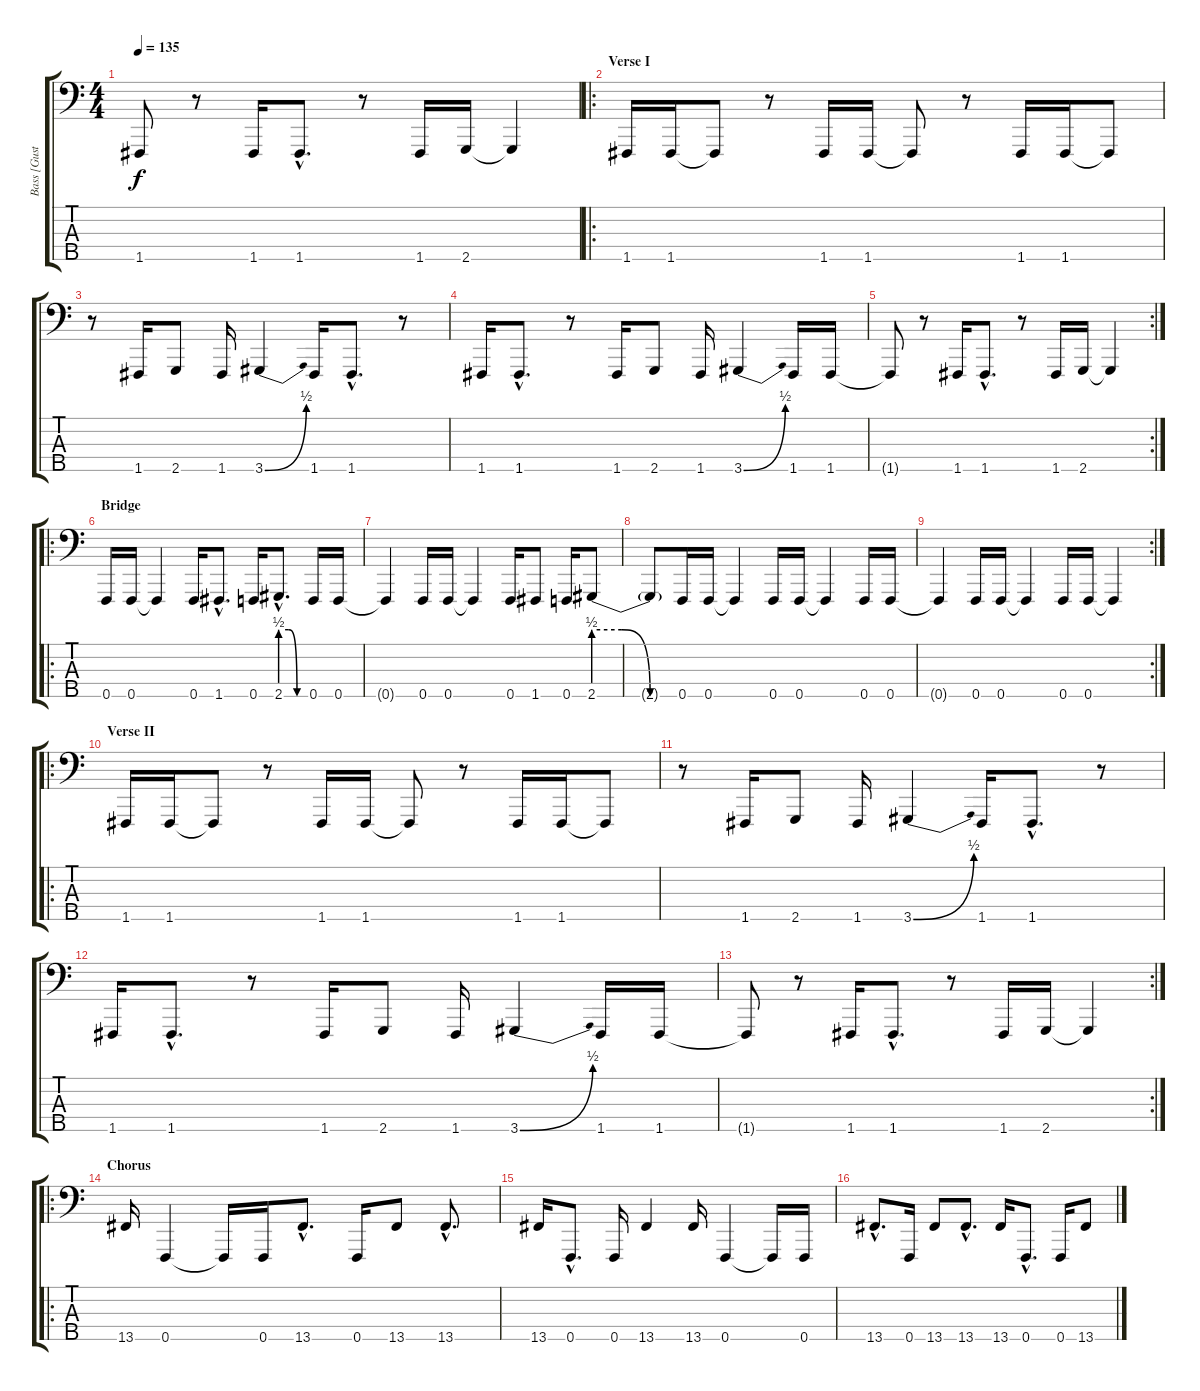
\track ("Bass [Gustaf Hielm]" "Bass [Gust") {instrument electricbasspick}
\staff {score tabs}
\tuning (Db2 Ab1 Eb1 Bb0 F0) {hide}
\ts (4 4)
\tempo 135
\clef f4
\ks c
1.5{t}.8{dy f} r.8 1.5.16 1.5{hac}.8{d} r.8 1.5.16 2.5.16 2.5{t}.4 |
\ro
\section ("" "Verse I")
1.5.16 1.5.16 1.5{t}.8 r.8 1.5.16 1.5.16 1.5{t}.8 r.8 1.5.16 1.5.16 1.5{t}.8 |
r.8 1.5.16 2.5.8 1.5.16 3.5{be (bend 0 0 60 2)}.4 1.5.16 1.5{hac}.8{d} r.8 |
1.5.16 1.5{hac}.8{d} r.8 1.5.16 2.5.8 1.5.16 3.5{be (bend 0 0 60 2)}.4 1.5.16 1.5.16 |
\rc 2
1.5{t}.8 r.8 1.5.16 1.5{hac}.8{d} r.8 1.5.16 2.5.16 2.5{t}.4 |
\ro
\section ("" "Bridge")
0.5.16 0.5.16 0.5{t}.4 0.5.16 1.5{hac}.8{d} 0.5.16 2.5{be (custom 0 2 20 2 40 0 60 0) hac}.8{d} 0.5.16 0.5.16 |
0.5{t}.4 0.5.16 0.5.16 0.5{t}.4 0.5.16 1.5.8 0.5.16 2.5{be (custom 0 2 20 2 40 0 60 0)}.8 |
2.5{t}.8 0.5.16 0.5.16 0.5{t}.4 0.5.16 0.5.16 0.5{t}.4 0.5.16 0.5.16 |
\rc 2
0.5{t}.4 0.5.16 0.5.16 0.5{t}.4 0.5.16 0.5.16 0.5{t}.4 |
\ro
\section ("" "Verse II")
1.5.16 1.5.16 1.5{t}.8 r.8 1.5.16 1.5.16 1.5{t}.8 r.8 1.5.16 1.5.16 1.5{t}.8 |
r.8 1.5.16 2.5.8 1.5.16 3.5{be (bend 0 0 60 2)}.4 1.5.16 1.5{hac}.8{d} r.8 |
1.5.16 1.5{hac}.8{d} r.8 1.5.16 2.5.8 1.5.16 3.5{be (bend 0 0 60 2)}.4 1.5.16 1.5.16 |
\rc 2
1.5{t}.8 r.8 1.5.16 1.5{hac}.8{d} r.8 1.5.16 2.5.16 2.5{t}.4 |
\ro
\section ("" "Chorus")
13.5.16 0.5.4 0.5{t}.16 0.5.16 13.5{hac}.8{d} 0.5.16 13.5.8 13.5{hac}.8{d} |
13.5.16 0.5{hac}.8{d} 0.5.16 13.5.4 13.5.16 0.5.4 0.5{t}.16 0.5.16 |
13.5{hac}.8{d} 0.5.16 13.5.8 13.5{hac}.8{d} 13.5.16 0.5{hac}.8{d} 0.5.16 13.5.8
